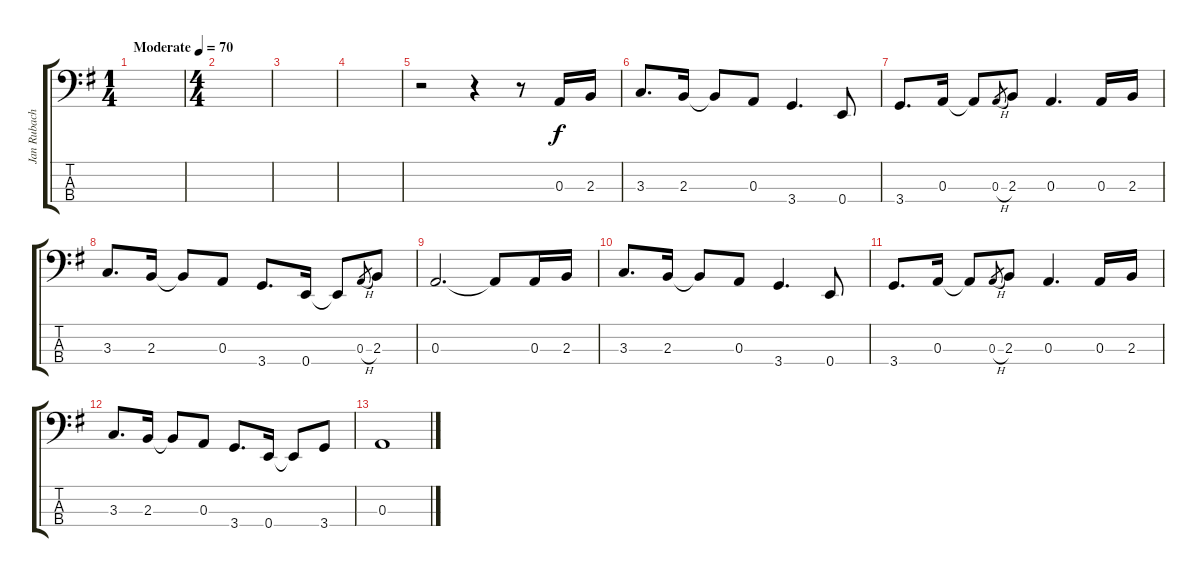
\track ("Jan Rubach" "Jan Rubach") {instrument electricbassfinger}
\staff {score tabs}
\tuning (G2 D2 A1 E1) {hide}
\ts (1 4)
\tempo (70 "Moderate")
\clef f4
\ks g
|
\ts (4 4)
|
|
|
r.2 r.4 r.8 0.3.16 2.3.16 |
3.3.8{d} 2.3.16 2.3{t}.8 0.3.8 3.4.4{d} 0.4.8 |
3.4.8{d} 0.3.16 0.3{t}.8 0.3{h}.8{gr} 2.3.8 0.3.4{d} 0.3.16 2.3.16 |
3.3.8{d} 2.3.16 2.3{t}.8 0.3.8 3.4.8{d} 0.4.16 0.4{t}.8 0.3{h}.8{gr} 2.3.8 |
0.3.2{d} 0.3{t}.8 0.3.16 2.3.16 |
3.3.8{d} 2.3.16 2.3{t}.8 0.3.8 3.4.4{d} 0.4.8 |
3.4.8{d} 0.3.16 0.3{t}.8 0.3{h}.8{gr} 2.3.8 0.3.4{d} 0.3.16 2.3.16 |
3.3.8{d} 2.3.16 2.3{t}.8 0.3.8 3.4.8{d} 0.4.16 0.4{t}.8 3.4.8 |
0.3.1
